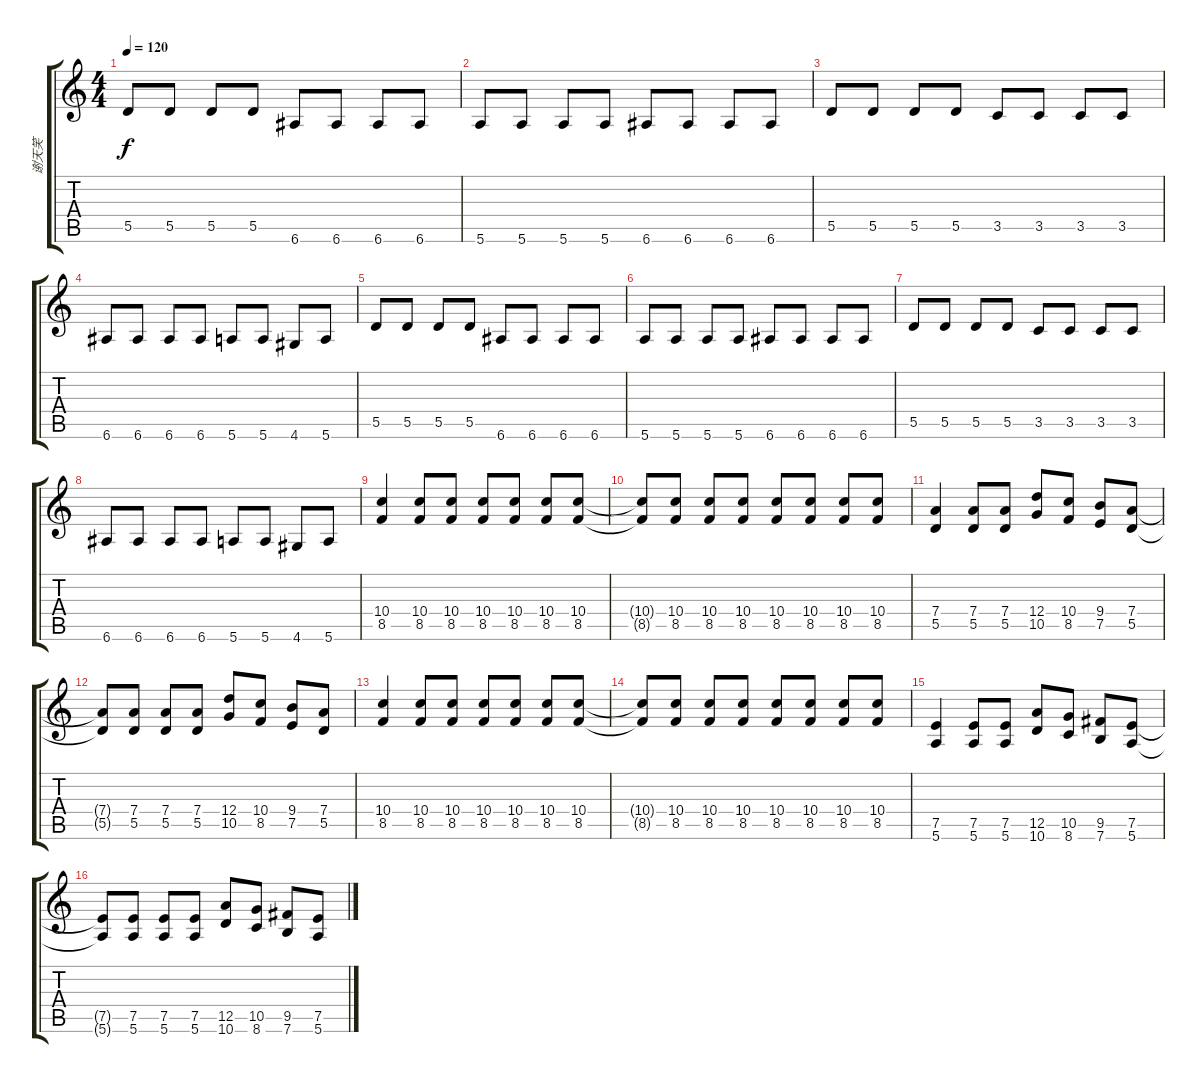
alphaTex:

\track ("谢天笑" "谢天笑") {instrument overdrivenguitar}
\staff {score tabs}
\tuning (E4 B3 G3 D3 A2 E2) {hide}
\ts (4 4)
\tempo 120
\clef g2
\ks c
5.5.8{dy f} 5.5.8 5.5.8 5.5.8 6.6.8 6.6.8 6.6.8 6.6.8 |
5.6.8 5.6.8 5.6.8 5.6.8 6.6.8 6.6.8 6.6.8 6.6.8 |
5.5.8 5.5.8 5.5.8 5.5.8 3.5.8 3.5.8 3.5.8 3.5.8 |
6.6.8 6.6.8 6.6.8 6.6.8 5.6.8 5.6.8 4.6.8 5.6.8 |
5.5.8 5.5.8 5.5.8 5.5.8 6.6.8 6.6.8 6.6.8 6.6.8 |
5.6.8 5.6.8 5.6.8 5.6.8 6.6.8 6.6.8 6.6.8 6.6.8 |
5.5.8 5.5.8 5.5.8 5.5.8 3.5.8 3.5.8 3.5.8 3.5.8 |
6.6.8 6.6.8 6.6.8 6.6.8 5.6.8 5.6.8 4.6.8 5.6.8 |
(10.4 8.5).4 (10.4 8.5).8 (10.4 8.5).8 (10.4 8.5).8 (10.4 8.5).8 (10.4 8.5).8 (10.4 8.5).8 |
(10.4{t} 8.5{t}).8 (10.4 8.5).8 (10.4 8.5).8 (10.4 8.5).8 (10.4 8.5).8 (10.4 8.5).8 (10.4 8.5).8 (10.4 8.5).8 |
(7.4 5.5).4 (7.4 5.5).8 (7.4 5.5).8 (12.4 10.5).8 (10.4 8.5).8 (9.4 7.5).8 (7.4 5.5).8 |
(7.4{t} 5.5{t}).8 (7.4 5.5).8 (7.4 5.5).8 (7.4 5.5).8 (12.4 10.5).8 (10.4 8.5).8 (9.4 7.5).8 (7.4 5.5).8 |
(10.4 8.5).4 (10.4 8.5).8 (10.4 8.5).8 (10.4 8.5).8 (10.4 8.5).8 (10.4 8.5).8 (10.4 8.5).8 |
(10.4{t} 8.5{t}).8 (10.4 8.5).8 (10.4 8.5).8 (10.4 8.5).8 (10.4 8.5).8 (10.4 8.5).8 (10.4 8.5).8 (10.4 8.5).8 |
(7.5 5.6).4 (7.5 5.6).8 (7.5 5.6).8 (12.5 10.6).8 (10.5 8.6).8 (9.5 7.6).8 (7.5 5.6).8 |
(7.5{t} 5.6{t}).8 (7.5 5.6).8 (7.5 5.6).8 (7.5 5.6).8 (12.5 10.6).8 (10.5 8.6).8 (9.5 7.6).8 (7.5 5.6).8
